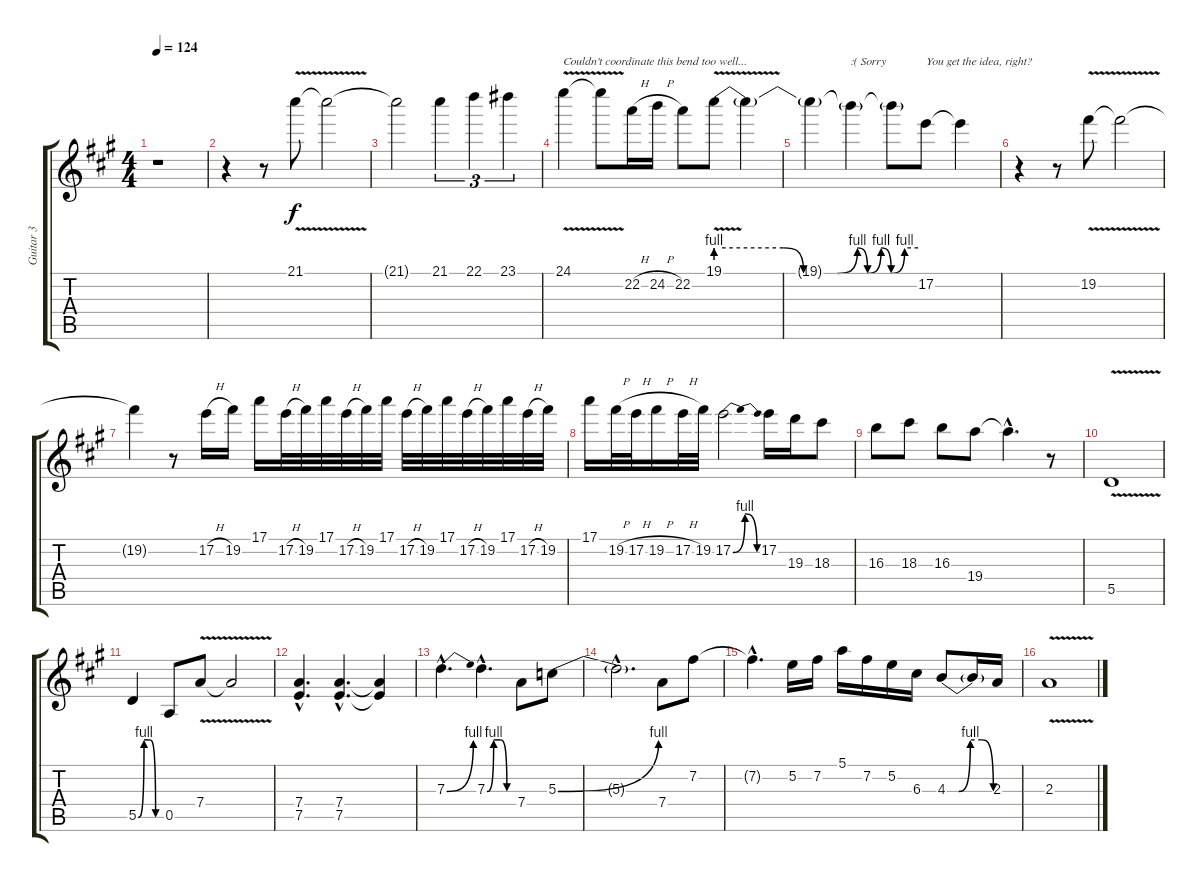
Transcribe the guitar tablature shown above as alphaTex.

\track ("Guitar 3" "Guitar 3") {instrument distortionguitar}
\staff {score tabs}
\tuning (E4 B3 G3 D3 A2 E2) {hide}
\ts (4 4)
\tempo 124
\clef g2
\ks a
r.1{dy f} |
r.4 r.8 21.1{v}.8 21.1{t}.2 |
21.1{t}.2 21.1.4{tu (3 2)} 22.1.4{tu (3 2)} 23.1.4{tu (3 2)} |
24.1{v}.4{txt "Couldn't coordinate this bend too well..."} 24.1{t}.8 22.2{h}.16 24.2{h}.16 22.2.8 19.1{be (custom 0 4 20 4 26 0 36 0 42 4 45 0 49 4 52 0 56 4 60 4) v}.8 19.1{t}.4 |
19.1{t}.4 19.1{t}.4{txt ":( Sorry"} 19.1{t}.8 17.2.8{txt "You get the idea, right?"} 17.2{t}.4 |
r.4 r.8 19.2{v}.8 19.2{t}.2 |
19.2{t}.4 r.8 17.2{h}.16 19.2.16 17.1.16 17.2{h}.32 19.2.32 17.1.32 17.2{h}.32 19.2.32 17.1.32 17.2{h}.32 19.2.32 17.1.32 17.2{h}.32 19.2.32 17.1.32 17.2{h}.32 19.2.32 |
17.1.16 19.2{h}.32 17.2{h}.32 19.2{h}.16 17.2{h}.32 19.2.32 17.2{be (bendrelease 0 0 7 4 50 4 60 0)}.2 17.2.16 19.3.16 18.3.8 |
16.3.8 18.3.8 16.3.8 19.4.8 19.4{hac t}.4{d} r.8 |
5.5{v}.1 |
5.5{be (custom 0 0 15 4 30 4 45 0 60 0)}.4 0.5.8 7.4{v}.8 7.4{t}.2 |
(7.4{hac} 7.5{hac}).4{d} (7.4{hac} 7.5{hac}).4{d} (7.4{t} 7.5{t}).4 |
7.3{be (bend 0 0 60 4) hac}.4{d} 7.3{be (custom 0 0 15 4 30 4 45 0 60 0) hac}.4{d} 7.4.8 5.3{be (bend 0 0 60 4)}.8 |
5.3{hac t}.2{d} 7.4.8 7.2.8 |
7.2{hac t}.4{d} 5.2.16 7.2.16 5.1.16 7.2.16 5.2.16 6.3.16 4.3{be (custom 0 0 15 0 30 4 45 4 60 0)}.8 4.3{t}.16 2.3.16 |
2.3{v}.1
